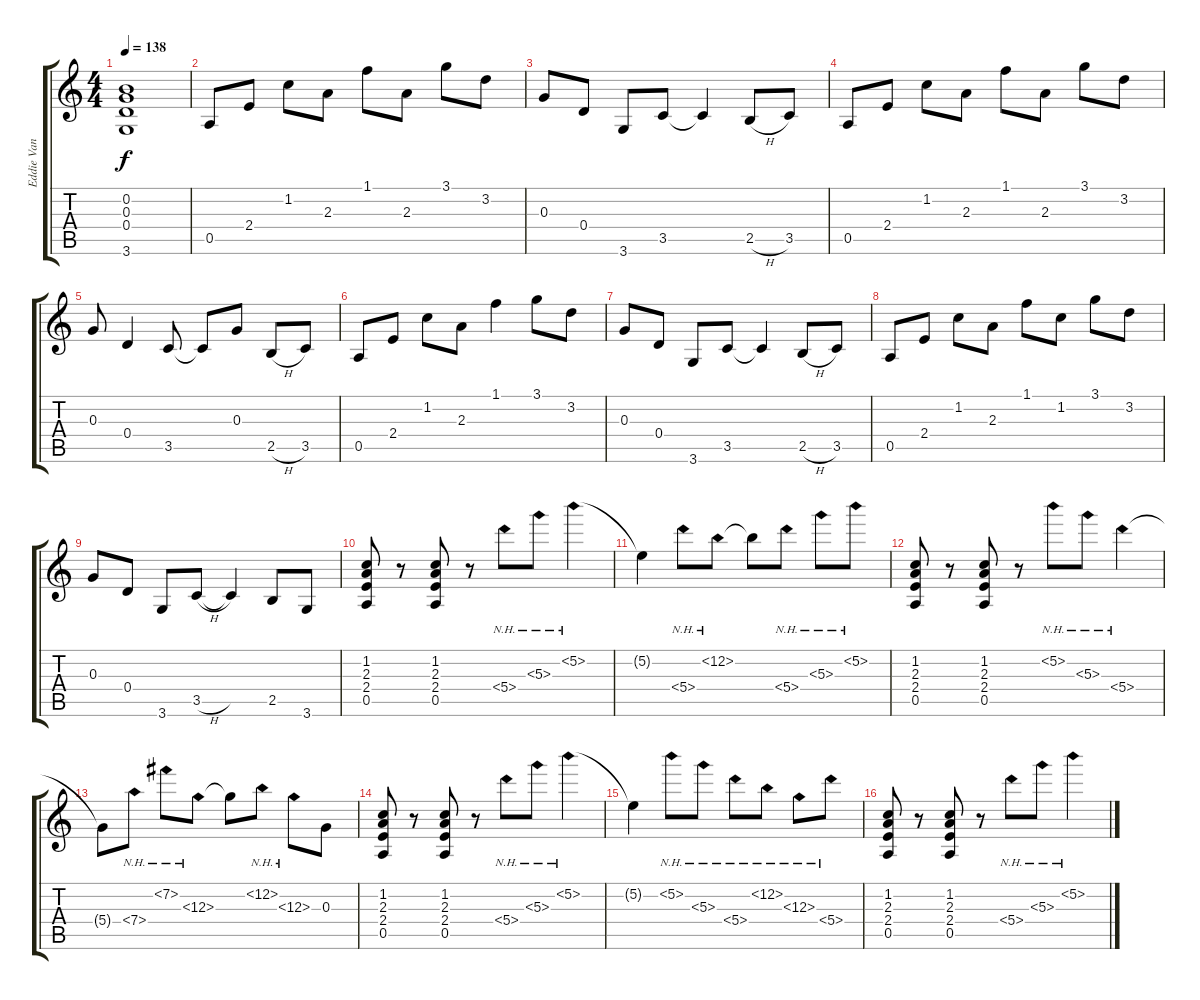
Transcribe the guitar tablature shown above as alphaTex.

\track ("Eddie Van Halen " "Eddie Van ") {solo instrument overdrivenguitar}
\staff {score tabs}
\tuning (E4 B3 G3 D3 A2 E2) {hide}
\ts (4 4)
\tempo 138
\clef g2
\ks c
(0.2{t} 0.3{t} 0.4{t} 3.6{t}).1{dy f volume 13} |
0.5.8 2.4.8 1.2.8 2.3.8 1.1.8 2.3.8 3.1.8 3.2.8 |
0.3.8 0.4.8 3.6.8 3.5.8 3.5{t}.4 2.5{h}.8 3.5.8 |
0.5.8 2.4.8 1.2.8 2.3.8 1.1.8 2.3.8 3.1.8 3.2.8 |
0.3.8 0.4.4 3.5.8 3.5{t}.8 0.3.8 2.5{h}.8 3.5.8 |
0.5.8 2.4.8 1.2.8 2.3.8 1.1.4 3.1.8 3.2.8 |
0.3.8 0.4.8 3.6.8 3.5.8 3.5{t}.4 2.5{h}.8 3.5.8 |
0.5.8 2.4.8 1.2.8 2.3.8 1.1.8 1.2.8 3.1.8 3.2.8 |
0.3.8 0.4.8 3.6.8 3.5{h}.8 3.5{t}.4 2.5.8 3.6.8 |
(1.2 2.3 2.4 0.5).8 r.8 (1.2 2.3 2.4 0.5).8 r.8 5.4{nh}.8 5.3{nh}.8 5.2{nh}.4 |
5.2{t}.4 5.4{nh}.8 12.2{nh}.8 12.2{t}.8 5.4{nh}.8 5.3{nh}.8 5.2{nh}.8 |
(1.2 2.3 2.4 0.5).8 r.8 (1.2 2.3 2.4 0.5).8 r.8 5.2{nh}.8 5.3{nh}.8 5.4{nh}.4 |
5.4{t}.8 7.4{nh}.8 7.2{nh}.8 12.3{nh}.8 12.3{t}.8 12.2{nh}.8 12.3{nh}.8 0.3.8 |
(1.2 2.3 2.4 0.5).8 r.8 (1.2 2.3 2.4 0.5).8 r.8 5.4{nh}.8 5.3{nh}.8 5.2{nh}.4 |
5.2{t}.4 5.2{nh}.8 5.3{nh}.8 5.4{nh}.8 12.2{nh}.8 12.3{nh}.8 5.4{nh}.8 |
(1.2 2.3 2.4 0.5).8 r.8 (1.2 2.3 2.4 0.5).8 r.8 5.4{nh}.8 5.3{nh}.8 5.2{nh}.4
